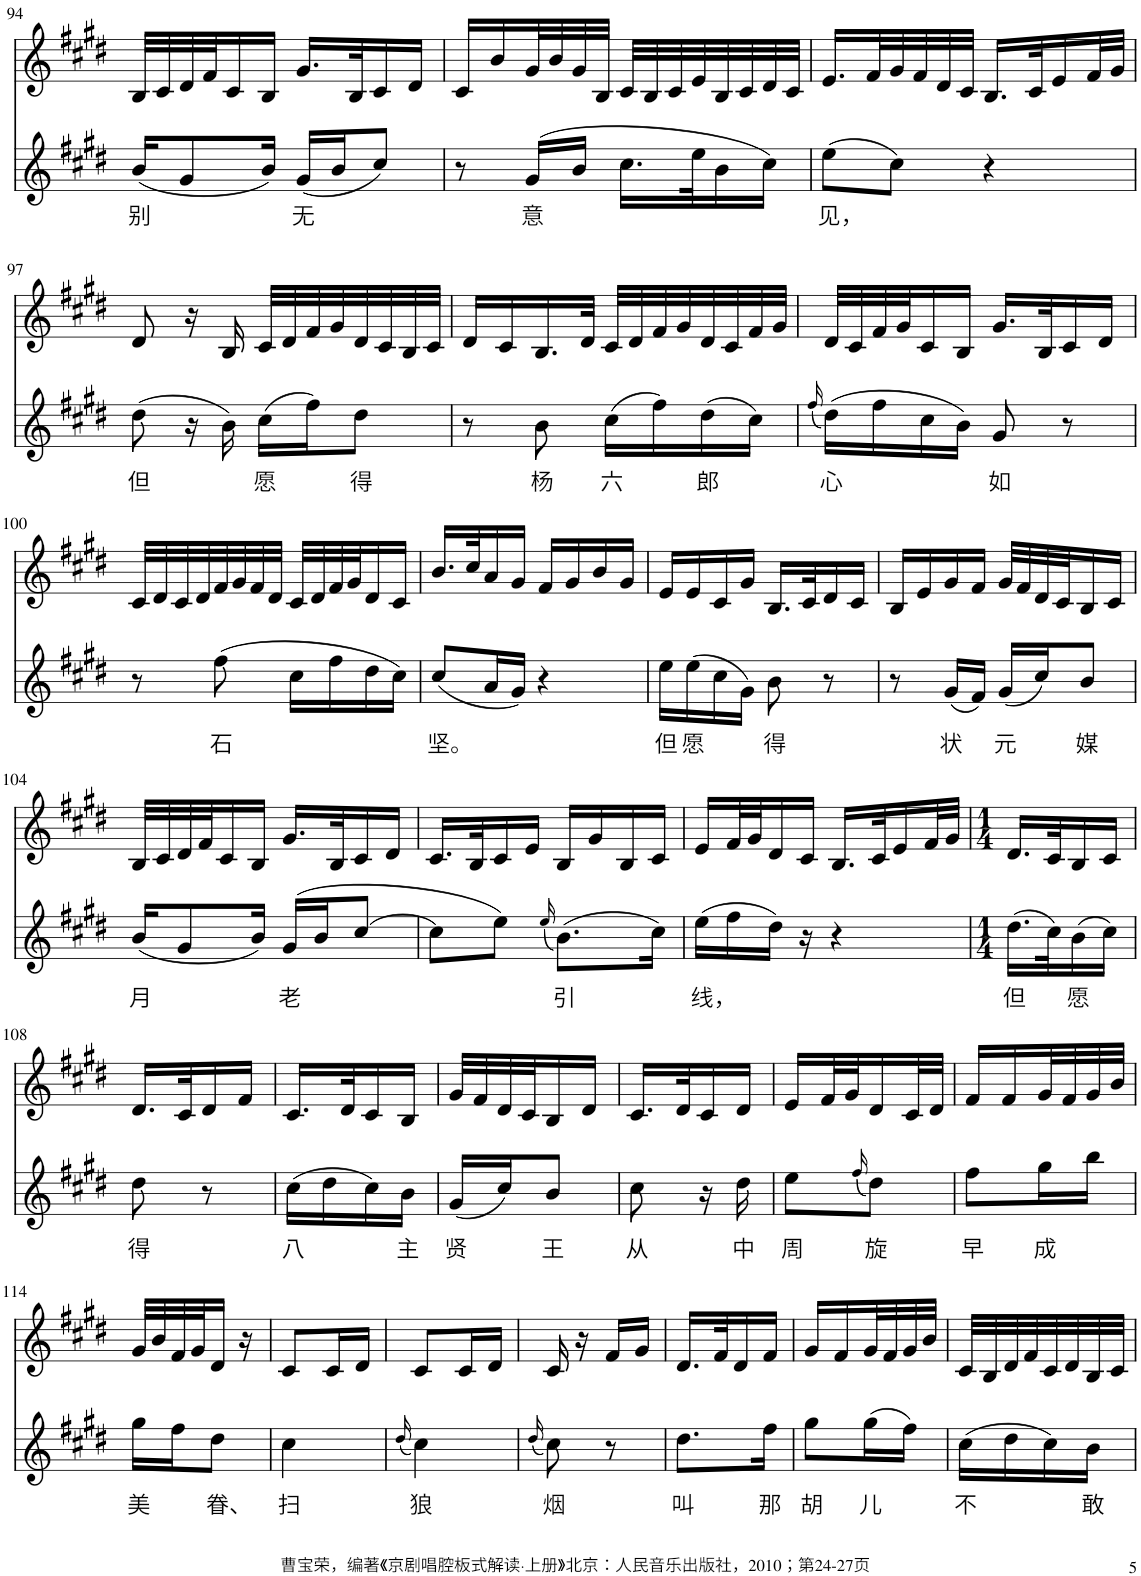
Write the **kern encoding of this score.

**kern	**text	**kern
*part2	*part2	*part1
*staff2	*staff2	*staff1
*I"Piano	*	*I"Piano
*I'Pno	*	*I'Pno
!!LO:PB:g=z
*clefG2	*	*clefG2
*k[f#c#g#d#]	*	*k[f#c#g#d#]
*M2/4	*	*M2/4
=94	=94	=94
!	!LO:LY:b	!
(16b/KL	别	32B/LLL
.	.	32c#/
8g#/	.	32d#/
.	.	32f#/J
.	.	16c#/
16b/Jk)	.	16B/JJ
!	!LO:LY:b	!
(16g#/LL	无	16.g#/LL
16b/J	.	.
.	.	32B/K
8cc#/J)	.	16c#/
.	.	16d#/JJ
=95	=95	=95
8r	.	16c#/LL
.	.	16b/
!	!LO:LY:b	!
(16g#/LL	意	32g#/L
.	.	32b/
16b/JJ	.	32g#/
.	.	32B/JJJ
16.cc#\LL	.	32c#/LLL
.	.	32B/
.	.	32c#/
32ee\K	.	32e/
16b\	.	32B/
.	.	32c#/
16cc#\JJ)	.	32d#/
.	.	32c#/JJJ
=96	=96	=96
!	!LO:LY:b	!
(8ee\L	见，	16.e/LL
.	.	32f#/L
8cc#\J)	.	32g#/
.	.	32f#/
.	.	32d#/
.	.	32c#/JJJ
4r	.	16.B/LL
.	.	32c#/K
.	.	16e/
.	.	32f#/L
.	.	32g#/JJJ
!!LO:LB:g=z
=97	=97	=97
!	!LO:LY:b	!
(8dd#\	但	8d#/
16r	.	16r
16b\)	.	16B/
!	!LO:LY:b	!
(16cc#\LL	愿	32c#/LLL
.	.	32d#/
16ff#\J)	.	32f#/
.	.	32g#/
!	!LO:LY:b	!
8dd#\J	得	32d#/
.	.	32c#/
.	.	32B/
.	.	32c#/JJJ
=98	=98	=98
8r	.	16d#/LL
.	.	16c#/
!	!LO:LY:b	!
8b\	杨	16.B/
.	.	32d#/JJk
!	!LO:LY:b	!
(16cc#\LL	六	32c#/LLL
.	.	32d#/
16ff#\)	.	32f#/
.	.	32g#/
!	!LO:LY:b	!
(16dd#\	郎	32d#/
.	.	32c#/
16cc#\JJ)	.	32f#/
.	.	32g#/JJJ
=99	=99	=99
(16qff#/	.	.
!	!LO:LY:b	!
(16dd#\LL)	心	32d#/LLL
.	.	32c#/
16ff#\	.	32f#/
.	.	32g#/J
16cc#\	.	16c#/
16b\JJ)	.	16B/JJ
!	!LO:LY:b	!
8g#/	如	16.g#/LL
.	.	32B/K
8r	.	16c#/
.	.	16d#/JJ
!!LO:LB:g=z
=100	=100	=100
8r	.	32c#/LLL
.	.	32d#/
.	.	32c#/
.	.	32d#/
!	!LO:LY:b	!
(8ff#\	石	32f#/
.	.	32g#/
.	.	32f#/
.	.	32d#/JJJ
16cc#\LL	.	32c#/LLL
.	.	32d#/
16ff#\	.	32f#/
.	.	32g#/J
16dd#\	.	16d#/
16cc#\JJ)	.	16c#/JJ
=101	=101	=101
!	!LO:LY:b	!
(8cc#/L	坚。	16.b/LL
.	.	32cc#/K
16a/L	.	16a/
16g#/JJ)	.	16g#/JJ
4r	.	16f#/LL
.	.	16g#/
.	.	16b/
.	.	16g#/JJ
=102	=102	=102
!	!LO:LY:b	!
16ee\LL	但	16e/LL
!	!LO:LY:b	!
(16ee\	愿	16e/
16cc#\	.	16c#/
16g#\JJ)	.	16g#/JJ
!	!LO:LY:b	!
8b\	得	16.B/LL
.	.	32c#/K
8r	.	16d#/
.	.	16c#/JJ
=103	=103	=103
8r	.	16B/LL
.	.	16e/
!	!LO:LY:b	!
(16g#/LL	状	16g#/
16f#/JJ)	.	16f#/JJ
!	!LO:LY:b	!
(16g#/LL	元	32g#/LLL
.	.	32f#/
16cc#/J)	.	32d#/
.	.	32c#/J
!	!LO:LY:b	!
8b/J	媒	16B/
.	.	16c#/JJ
!!LO:LB:g=z
=104	=104	=104
!	!LO:LY:b	!
(16b/KL	月	32B/LLL
.	.	32c#/
8g#/	.	32d#/
.	.	32f#/J
.	.	16c#/
16b/Jk)	.	16B/JJ
!	!LO:LY:b	!
(16g#/LL	老	16.g#/LL
16b/J	.	.
.	.	32B/K
[8cc#/J	.	16c#/
.	.	16d#/JJ
=105	=105	=105
8cc#\L]	.	16.c#/LL
.	.	32B/K
8ee\J)	.	16c#/
.	.	16e/JJ
(16qee/	.	.
!	!LO:LY:b	!
(8.b\L)	引	16B/LL
.	.	16g#/
.	.	16B/
16cc#\Jk)	.	16c#/JJ
=106	=106	=106
!	!LO:LY:b	!
(16ee\LL	线，	16e/LL
16ff#\	.	32f#/L
.	.	32g#/J
16dd#\JJ)	.	16d#/
16r	.	16c#/JJ
4r	.	16.B/LL
.	.	32c#/K
.	.	16e/
.	.	32f#/L
.	.	32g#/JJJ
=107	=107	=107
*M1/4	*	*M1/4
!	!LO:LY:b	!
(16.dd#\LL	但	16.d#/LL
32cc#\K)	.	32c#/K
!	!LO:LY:b	!
(16b\	愿	16B/
16cc#\JJ)	.	16c#/JJ
!!LO:LB:g=z
=108	=108	=108
!	!LO:LY:b	!
8dd#\	得	16.d#/LL
.	.	32c#/K
8r	.	16d#/
.	.	16f#/JJ
=109	=109	=109
!	!LO:LY:b	!
(16cc#\LL	八	16.c#/LL
16dd#\	.	.
.	.	32d#/K
16cc#\)	.	16c#/
!	!LO:LY:b	!
16b\JJ	主	16B/JJ
=110	=110	=110
!	!LO:LY:b	!
(16g#/LL	贤	32g#/LLL
.	.	32f#/
16cc#/J)	.	32d#/
.	.	32c#/J
!	!LO:LY:b	!
8b/J	王	16B/
.	.	16d#/JJ
=111	=111	=111
!	!LO:LY:b	!
8cc#\	从	16.c#/LL
.	.	32d#/K
16r	.	16c#/
!	!LO:LY:b	!
16dd#\	中	16d#/JJ
=112	=112	=112
!	!LO:LY:b	!
8ee\L	周	16e/LL
.	.	32f#/L
.	.	32g#/J
(16qff#/	.	.
!	!LO:LY:b	!
8dd#\J)	旋	16d#/
.	.	32c#/L
.	.	32d#/JJJ
=113	=113	=113
!	!LO:LY:b	!
8ff#\L	早	16f#/LL
.	.	16f#/
!	!LO:LY:b	!
16gg#\L	成	32g#/L
.	.	32f#/
16bb\JJ	.	32g#/
.	.	32b/JJJ
!!LO:LB:g=z
=114	=114	=114
!	!LO:LY:b	!
16gg#\LL	美	32g#/LLL
.	.	32b/
16ff#\J	.	32f#/
.	.	32g#/J
!	!LO:LY:b	!
8dd#\J	眷、	16d#/JJ
.	.	16r
=115	=115	=115
!	!LO:LY:b	!
4cc#\	扫	8c#/L
.	.	16c#/L
.	.	16d#/JJ
=116	=116	=116
(16qdd#/	.	.
!	!LO:LY:b	!
4cc#\)	狼	8c#/L
.	.	16c#/L
.	.	16d#/JJ
=117	=117	=117
(16qdd#/	.	.
!	!LO:LY:b	!
8cc#\)	烟	16c#/
.	.	16r
8r	.	16f#/LL
.	.	16g#/JJ
=118	=118	=118
!	!LO:LY:b	!
8.dd#\L	叫	16.d#/LL
.	.	32f#/K
.	.	16d#/
!	!LO:LY:b	!
16ff#\Jk	那	16f#/JJ
=119	=119	=119
!	!LO:LY:b	!
8gg#\L	胡	16g#/LL
.	.	16f#/
!	!LO:LY:b	!
(16gg#\L	儿	32g#/L
.	.	32f#/
16ff#\JJ)	.	32g#/
.	.	32b/JJJ
=120	=120	=120
!	!LO:LY:b	!
(16cc#\LL	不	32c#/LLL
.	.	32B/
16dd#\	.	32d#/
.	.	32f#/
16cc#\)	.	32c#/
.	.	32d#/
!	!LO:LY:b	!
16b\JJ	敢	32B/
.	.	32c#/JJJ
=	=	=
*-	*-	*-
